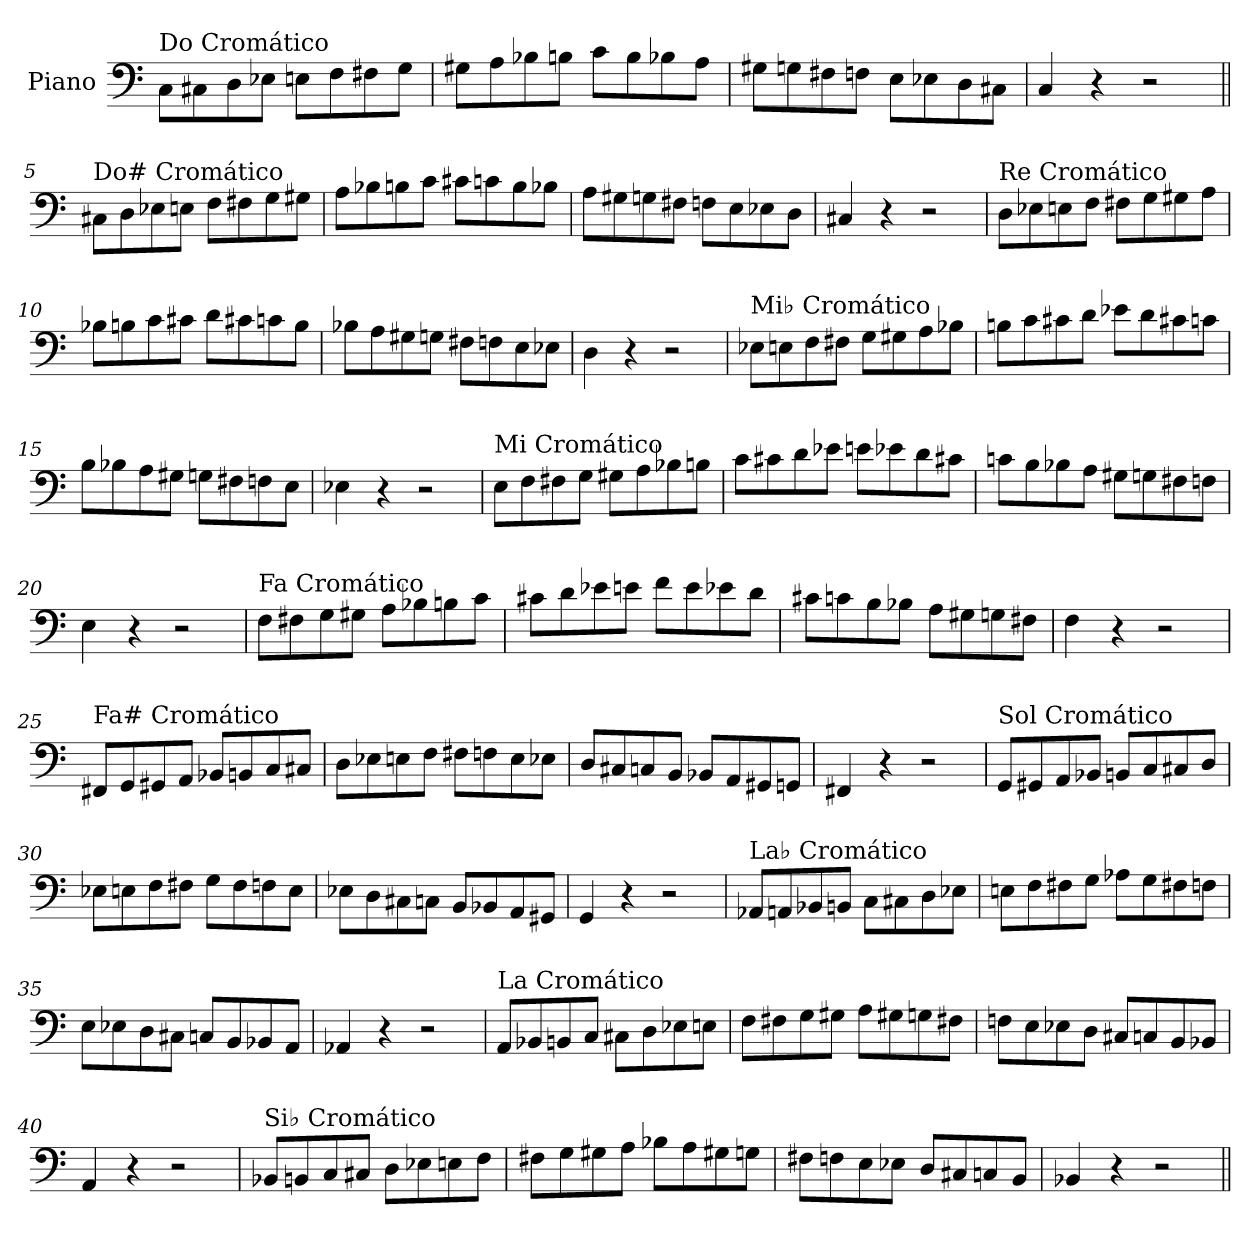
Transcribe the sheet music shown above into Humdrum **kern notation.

**kern
*part1
*staff1
*I"Piano
*I'Pno.
*clefF4
*k[]
=1
!LO:TX:a:t=Do Cromático
8C\L
8C#X\
8D\
8E-X\J
8En\L
8F\
8F#X\
8G\J
=2
8G#X\L
8A\
8B-X\
8Bn\J
8c\L
8B\
8B-X\
8A\J
=3
8G#X\L
8Gn\
8F#X\
8Fn\J
8E\L
8E-X\
8D\
8C#X\J
=4
4C/
4r
2r
!!LO:LB:g=z
=5||
!LO:TX:a:t=Do# Cromático
8C#X\L
8D\
8E-X\
8En\J
8F\L
8F#X\
8G\
8G#X\J
=6
8A\L
8B-X\
8Bn\
8c\J
8c#X\L
8cn\
8B\
8B-X\J
=7
8A\L
8G#X\
8Gn\
8F#X\J
8Fn\L
8E\
8E-X\
8D\J
=8
4C#X/
4r
2r
!!LO:LB:g=z
=9
!LO:TX:a:t=Re Cromático
8D\L
8E-X\
8En\
8F\J
8F#X\L
8G\
8G#X\
8A\J
=10
8B-X\L
8Bn\
8c\
8c#X\J
8d\L
8c#X\
8cn\
8B\J
=11
8B-X\L
8A\
8G#X\
8Gn\J
8F#X\L
8Fn\
8E\
8E-X\J
=12
4D\
4r
2r
!!LO:LB:g=z
=13
!LO:TX:a:t=Mi♭ Cromático
8E-X\L
8En\
8F\
8F#X\J
8G\L
8G#X\
8A\
8B-X\J
=14
8Bn\L
8c\
8c#X\
8d\J
8e-X\L
8d\
8c#X\
8cn\J
=15
8B\L
8B-X\
8A\
8G#X\J
8Gn\L
8F#X\
8Fn\
8E\J
=16
4E-X\
4r
2r
!!LO:LB:g=z
=17
!LO:TX:a:t=Mi Cromático
8E\L
8F\
8F#X\
8G\J
8G#X\L
8A\
8B-X\
8Bn\J
=18
8c\L
8c#X\
8d\
8e-X\J
8en\L
8e-X\
8d\
8c#X\J
=19
8cn\L
8B\
8B-X\
8A\J
8G#X\L
8Gn\
8F#X\
8Fn\J
=20
4E\
4r
2r
!!LO:LB:g=z
=21
!LO:TX:a:t=Fa Cromático
8F\L
8F#X\
8G\
8G#X\J
8A\L
8B-X\
8Bn\
8c\J
=22
8c#X\L
8d\
8e-X\
8en\J
8f\L
8e\
8e-X\
8d\J
=23
8c#X\L
8cn\
8B\
8B-X\J
8A\L
8G#X\
8Gn\
8F#X\J
=24
4F\
4r
2r
!!LO:LB:g=z
=25
!LO:TX:a:t=Fa# Cromático
8FF#X/L
8GG/
8GG#X/
8AA/J
8BB-X/L
8BBn/
8C/
8C#X/J
=26
8D\L
8E-X\
8En\
8F\J
8F#X\L
8Fn\
8E\
8E-X\J
=27
8D/L
8C#X/
8Cn/
8BB/J
8BB-X/L
8AA/
8GG#X/
8GGn/J
=28
4FF#X/
4r
2r
!!LO:LB:g=z
=29
!LO:TX:a:t=Sol Cromático
8GG/L
8GG#X/
8AA/
8BB-X/J
8BBn/L
8C/
8C#X/
8D/J
=30
8E-X\L
8En\
8F\
8F#X\J
8G\L
8F#\
8Fn\
8E\J
=31
8E-X\L
8D\
8C#X\
8Cn\J
8BB/L
8BB-X/
8AA/
8GG#X/J
=32
4GG/
4r
2r
!!LO:LB:g=z
=33
!LO:TX:a:t=La♭ Cromático
8AA-X/L
8AAn/
8BB-X/
8BBn/J
8C\L
8C#X\
8D\
8E-X\J
=34
8En\L
8F\
8F#X\
8G\J
8A-X\L
8G\
8F#X\
8Fn\J
=35
8E\L
8E-X\
8D\
8C#X\J
8Cn/L
8BB/
8BB-X/
8AA/J
=36
4AA-X/
4r
2r
!!LO:LB:g=z
=37
!LO:TX:a:t=La Cromático
8AA/L
8BB-X/
8BBn/
8C/J
8C#X\L
8D\
8E-X\
8En\J
=38
8F\L
8F#X\
8G\
8G#X\J
8A\L
8G#X\
8Gn\
8F#X\J
=39
8Fn\L
8E\
8E-X\
8D\J
8C#X/L
8Cn/
8BB/
8BB-X/J
=40
4AA/
4r
2r
!!LO:LB:g=z
=41
!LO:TX:a:t=Si♭ Cromático
8BB-X/L
8BBn/
8C/
8C#X/J
8D\L
8E-X\
8En\
8F\J
=42
8F#X\L
8G\
8G#X\
8A\J
8B-X\L
8A\
8G#X\
8Gn\J
=43
8F#X\L
8Fn\
8E\
8E-X\J
8D/L
8C#X/
8Cn/
8BB/J
=44
4BB-X/
4r
2r
=||
*-
